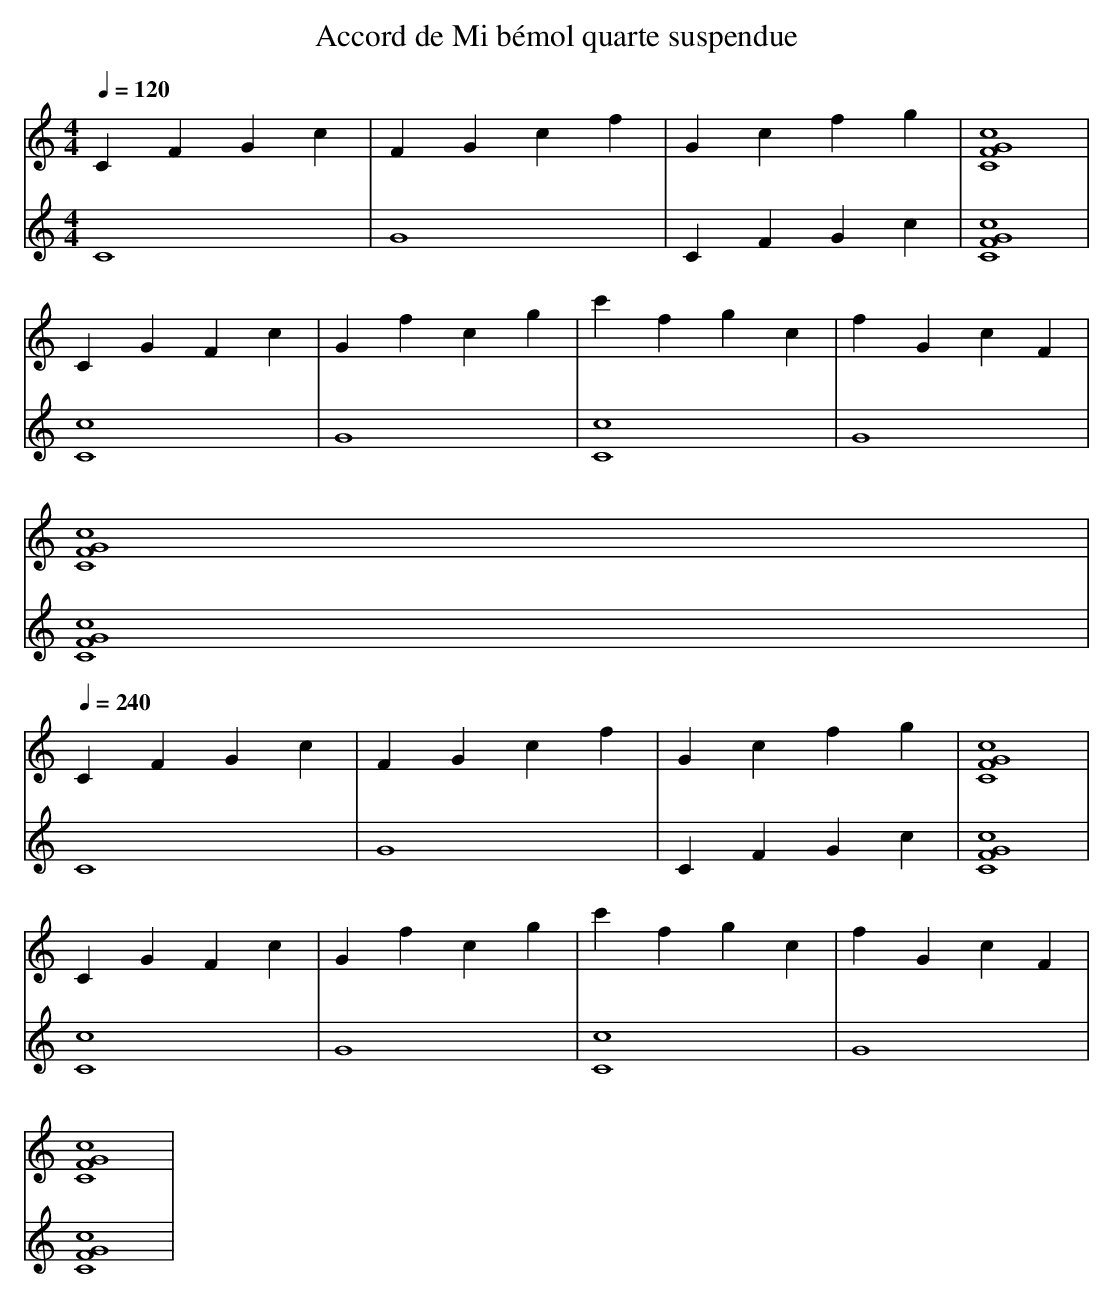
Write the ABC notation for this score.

X:1
T:Accord de Mi bémol quarte suspendue
M: 4/4
L: 1/4
Q:1/4=120
K:C
V:1
C F G c | F G c f | G c f g | [C4 F4 G4 c4] |
C G F c | G f c g | c' f g c | f G c F |
[C4 F4 G4 c4] |
Q:1/4=240
C F G c | F G c f | G c f g | [C4 F4 G4 c4] |
C G F c | G f c g | c' f g c | f G c F |
[C4 F4 G4 c4] |
V:2
C4 | G4 | C F G c | [C4 F4 G4 c4] |
[C4 c4] | G4 | [C4 c4] | G4 |
[C4 F4 G4 c4] |
Q:1/4=240
C4 | G4 | C F G c | [C4 F4 G4 c4] |
[C4 c4] | G4 | [C4 c4] | G4 |
[C4 F4 G4 c4] |
